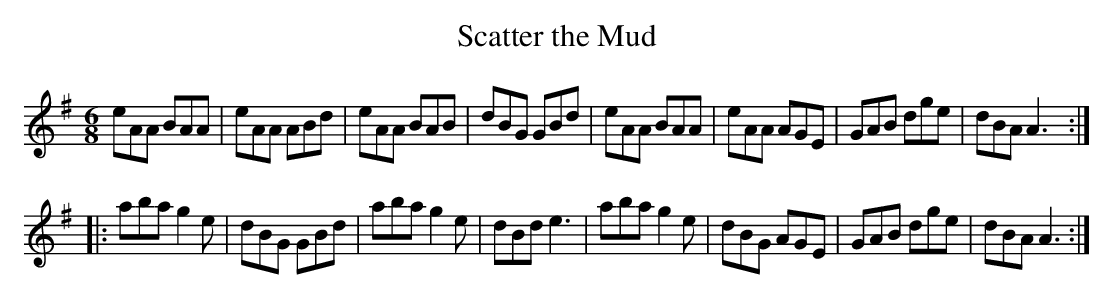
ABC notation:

X:1
T:Scatter the Mud
M:6/8
L:1/8
K:ADor
eAA BAA|eAA ABd|eAA BAB|dBG GBd|eAA BAA|eAA AGE|GAB dge|dBA A3:|:
aba g2e|dBG GBd|aba g2e|dBd e3|aba g2e|dBG AGE|GAB dge|dBA A3:|
